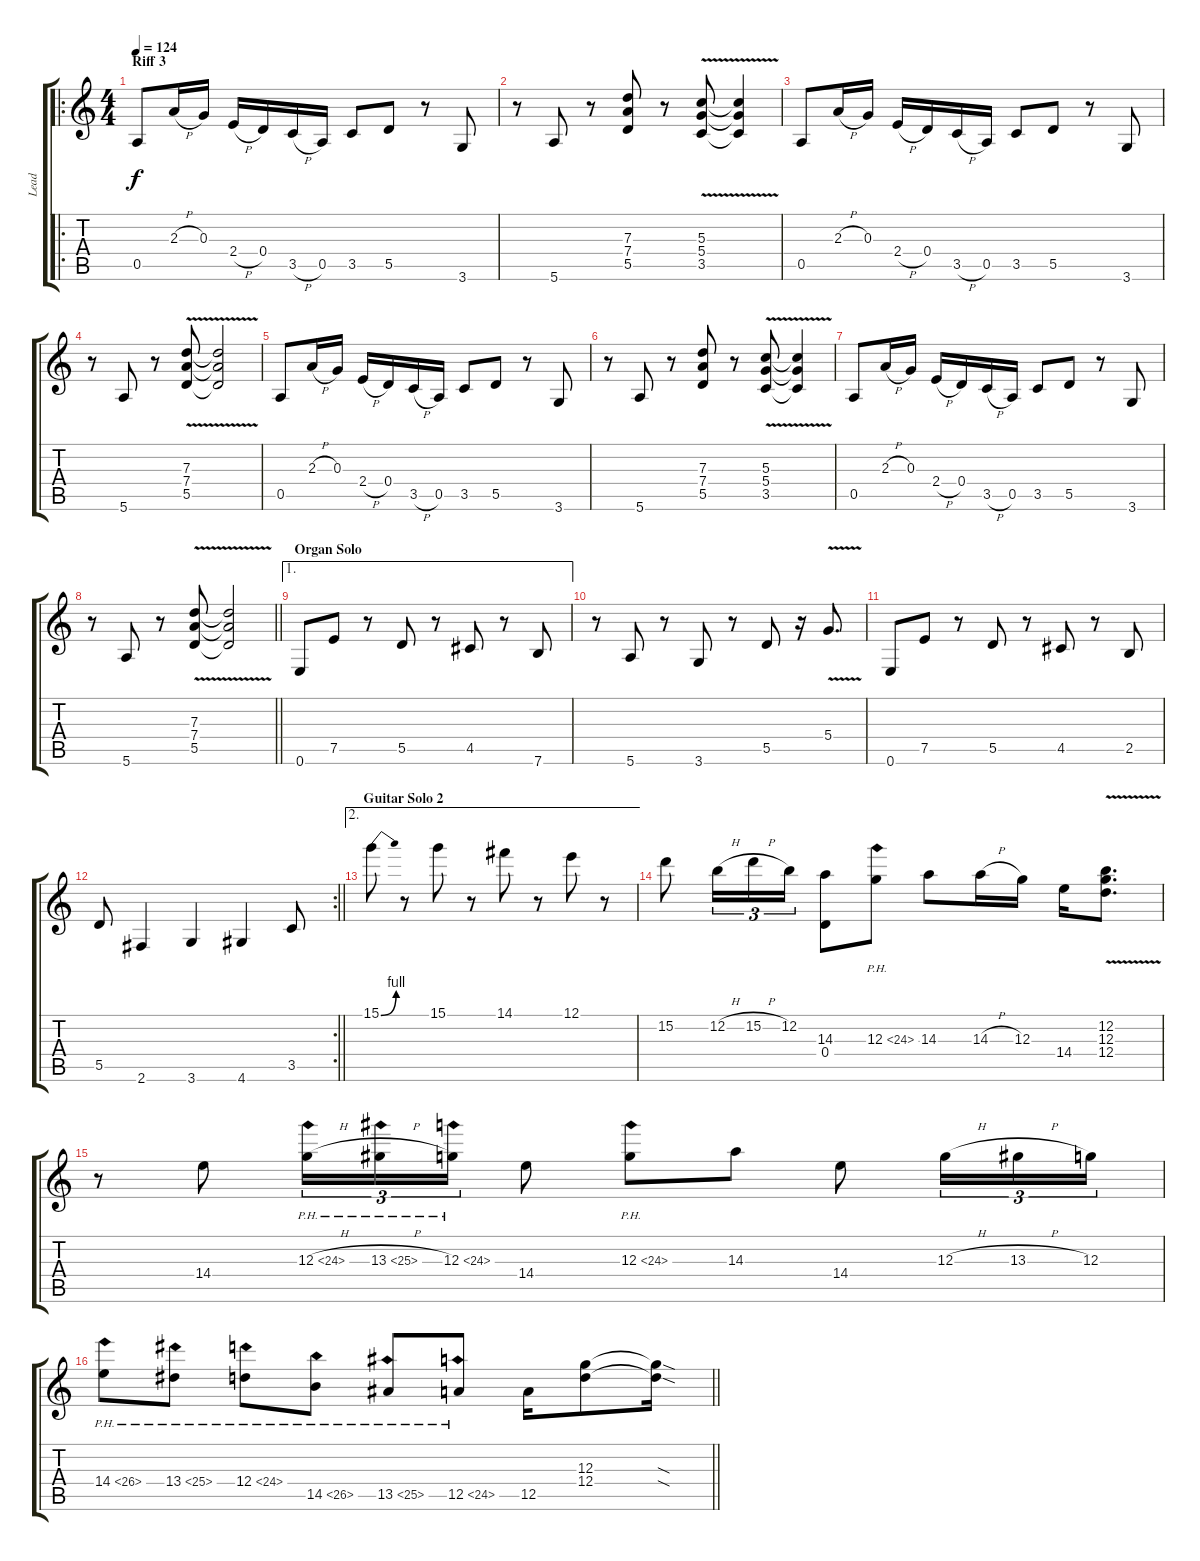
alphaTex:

\track ("Lead" "Lead") {instrument overdrivenguitar}
\staff {score tabs}
\tuning (E4 B3 G3 D3 A2 E2) {hide}
\ro
\ts (4 4)
\section ("" "Riff 3")
\tempo 124
\clef g2
\ks c
0.5.8{dy f} 2.3{h}.16 0.3.16 2.4{h}.16 0.4.16 3.5{h}.16 0.5.16 3.5.8 5.5.8 r.8 3.6.8 |
r.8 5.6.8 r.8 (7.3 7.4 5.5).8 r.8 (5.3{v} 5.4 3.5).8 (5.3{t} 5.4{t} 3.5{t}).4 |
0.5.8 2.3{h}.16 0.3.16 2.4{h}.16 0.4.16 3.5{h}.16 0.5.16 3.5.8 5.5.8 r.8 3.6.8 |
r.8 5.6.8 r.8 (7.3{v} 7.4 5.5).8 (7.3{t} 7.4{t} 5.5{t}).2 |
0.5.8 2.3{h}.16 0.3.16 2.4{h}.16 0.4.16 3.5{h}.16 0.5.16 3.5.8 5.5.8 r.8 3.6.8 |
r.8 5.6.8 r.8 (7.3 7.4 5.5).8 r.8 (5.3{v} 5.4 3.5).8 (5.3{t} 5.4{t} 3.5{t}).4 |
0.5.8 2.3{h}.16 0.3.16 2.4{h}.16 0.4.16 3.5{h}.16 0.5.16 3.5.8 5.5.8 r.8 3.6.8 |
\barLineRight lightlight
r.8 5.6.8 r.8 (7.3{v} 7.4 5.5).8 (7.3{t} 7.4{t} 5.5{t}).2 |
\ae 1
\section ("" "Organ Solo")
0.6.8 7.5.8 r.8 5.5.8 r.8 4.5.8 r.8 7.6.8 |
r.8 5.6.8 r.8 3.6.8 r.8 5.5.8 r.16 5.4{v}.8{d} |
0.6.8 7.5.8 r.8 5.5.8 r.8 4.5.8 r.8 2.5.8 |
\rc 2
\barLineRight lightlight
5.5.8 2.6.4 3.6.4 4.6.4 3.5.8 |
\ae 2
\section ("" "Guitar Solo 2")
15.1{be (bend 0 0 60 4)}.8 r.8 15.1.8 r.8 14.1.8 r.8 12.1.8 r.8 |
15.2.8 12.2{h}.16{tu (3 2)} 15.2{h}.16{tu (3 2)} 12.2.16{tu (3 2)} (14.3 0.4).8 12.3{ph 12}.8 14.3.8 14.3{h}.16 12.3.16 14.4.16 (12.2{v} 12.3 12.4).8{d} |
r.8 14.4.8 12.3{ph 12 h}.16{tu (3 2)} 13.3{ph 12 h}.16{tu (3 2)} 12.3{ph 12}.16{tu (3 2)} 14.4.8 12.3{ph 12}.8 14.3.8 14.4.8 12.3{h}.16{tu (3 2)} 13.3{h}.16{tu (3 2)} 12.3.16{tu (3 2)} |
\barLineRight lightlight
14.4{ph 12}.8 13.4{ph 12}.8 12.4{ph 12}.8 14.5{ph 12}.8 13.5{ph 12}.8 12.5{ph 12}.8 12.5.16 (12.3 12.4).8 (12.3{sod t} 12.4{sod t}).16
